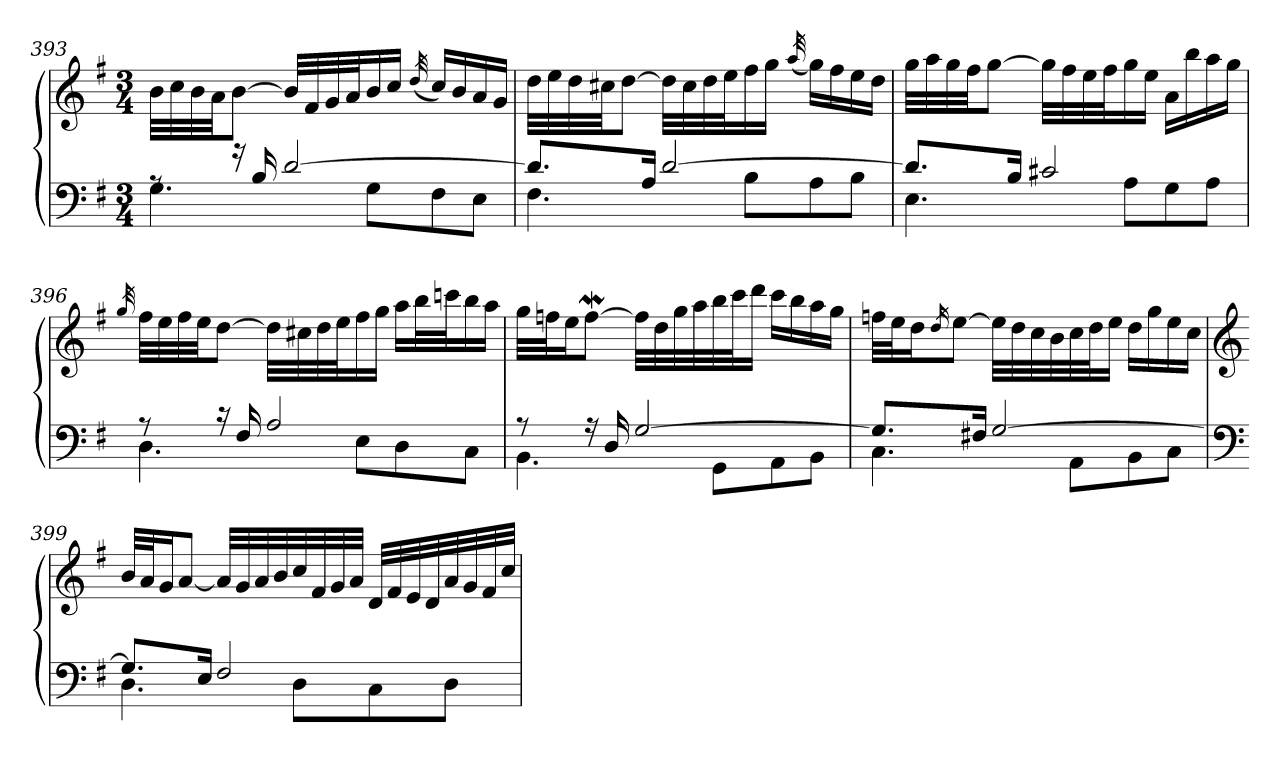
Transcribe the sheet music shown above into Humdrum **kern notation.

**kern	**kern
*part1	*part1
*staff2	*staff1
!!LO:PB:g=z
*clefF4	*clefG2
*k[f#]	*k[f#]
*G:	*G:
*M3/4	*M3/4
*MM69	*MM69
=393	=393
*^	*
8rA	4.G\	32b\LLL
.	.	32cc\
.	.	32b\
.	.	32a\JJ
16r	.	[8b\J
16B/	.	.
[2d/	.	32b/LLL]
.	.	32f#/
.	.	32g/
.	.	32a/J
.	8G\L	16b/
.	.	16cc/JJ
.	.	(32qdd/
.	8F#\	16cc/LL)
.	.	16b/
.	8E\J	16a/
.	.	16g/JJ
=394	=394	=394
8.d/L]	4.F#\	32dd\LLL
.	.	32ee\
.	.	32dd\
.	.	32cc#X\JJ
.	.	[8dd\J
16A/Jk	.	.
[2d/	.	32dd\LLL]
.	.	32cc#\
.	.	32dd\
.	.	32ee\J
.	8B\L	16ff#\
.	.	16gg\JJ
.	.	(32qaa/
.	8A\	16gg\LL)
.	.	16ff#\
.	8B\J	16ee\
.	.	16dd\JJ
=395	=395	=395
8.d/L]	4.E\	32gg\LLL
.	.	32aa\
.	.	32gg\
.	.	32ff#\JJ
.	.	[8gg\J
16B/Jk	.	.
2c#X/	.	32gg\LLL]
.	.	32ff#\
.	.	32ee\
.	.	32ff#\J
.	8A\L	16gg\
.	.	16ee\JJ
.	8G\	16a\LL
.	.	16bb\
.	8A\J	16aa\
.	.	16gg\JJ
!!LO:LB:g=z
=396	=396	=396
.	.	32qgg/
8r	4.D\	32ff#\LLL
.	.	32ee\
.	.	32ff#\
.	.	32ee\JJ
16r	.	[8dd\J
16F#/	.	.
2A/	.	32dd\LLL]
.	.	32cc#X\
.	.	32dd\
.	.	32ee\J
.	8E\L	16ff#\
.	.	16gg\JJ
.	8D\	16aa\LL
.	.	32bb\L
.	.	32cccn\J
.	8C\J	16bb\
.	.	16aa\JJ
=397	=397	=397
8r	4.BB\	32gg\LLL
.	.	32ffn\J
.	.	16ee\J
16r	.	[8ffw\J
16D/	.	.
[2G/	.	32ff\LLL]
.	.	32dd\
.	.	32gg\
.	.	32aa\
.	8GG\L	32bb\
.	.	32ccc\J
.	.	16ddd\JJ
.	8AA\	16ccc\LL
.	.	16bb\
.	8BB\J	16aa\
.	.	16gg\JJ
=398	=398	=398
8.G/L]	4.C\	32ffn\LLL
.	.	32ee\J
.	.	16dd\J
.	.	16qdd/
.	.	[8ee\J
16F#X/Jk	.	.
[2G/	.	32ee\LLL]
.	.	32dd\
.	.	32cc\
.	.	32b\
.	8AA\L	32cc\
.	.	32dd\J
.	.	16ee\JJ
.	8BB\	16dd\LL
.	.	16gg\
.	8C\J	16ee\
.	.	16cc\JJ
!!LO:LB:g=z
=399	=399	=399
*clefF4	*	*clefG2
8.G/L]	4.D\	32b/LLL
.	.	32a/J
.	.	16g/J
.	.	[8a/J
16E/Jk	.	.
2F#/	.	32a/LLL]
.	.	32g/
.	.	32a/
.	.	32b/
.	8D\L	32cc/
.	.	32f#/
.	.	32g/
.	.	32a/JJJ
.	8C\	32d/LLL
.	.	32f#/
.	.	32e/
.	.	32d/
.	8D\J	32a/
.	.	32g/
.	.	32f#/
.	.	32cc/JJJ
*v	*v	*
=	=
*-	*-
